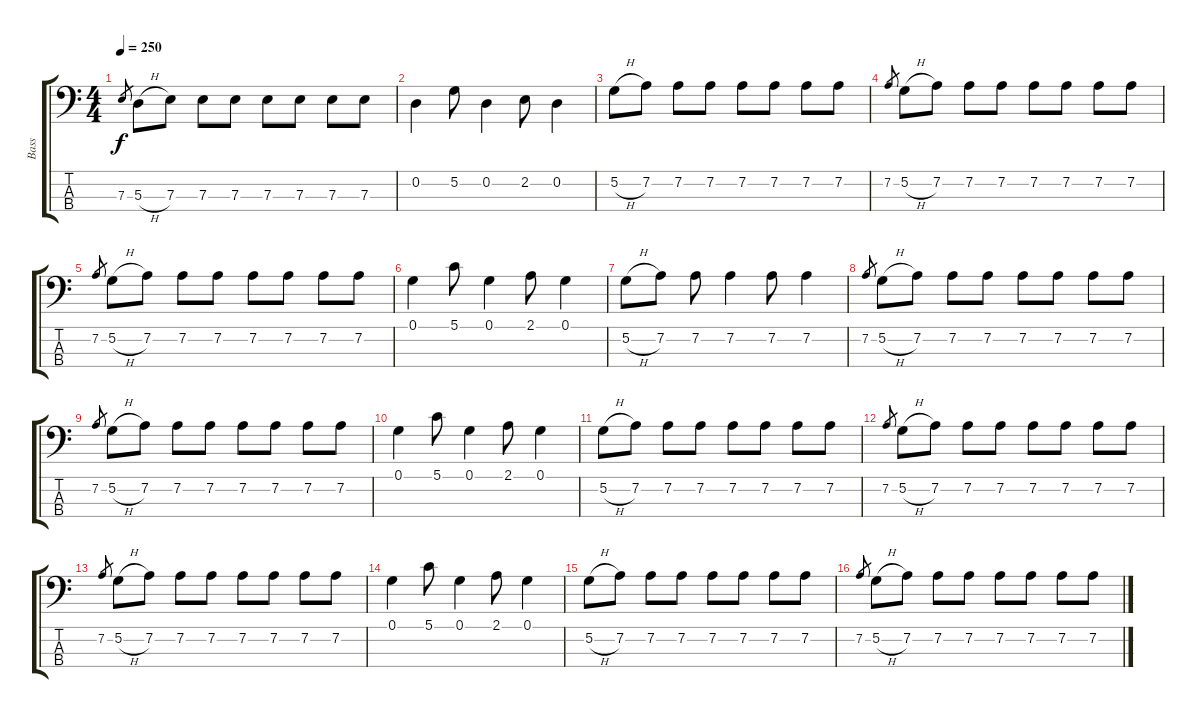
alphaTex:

\track ("Bass" "Bass") {instrument electricbassfinger}
\staff {score tabs}
\tuning (G2 D2 A1 E1) {hide}
\ts (4 4)
\tempo 250
\clef f4
\ks c
7.3.8{gr dy f} 5.3{h}.8 7.3.8 7.3.8 7.3.8 7.3.8 7.3.8 7.3.8 7.3.8 |
0.2.4 5.2.8 0.2.4 2.2.8 0.2.4 |
5.2{h}.8 7.2.8 7.2.8 7.2.8 7.2.8 7.2.8 7.2.8 7.2.8 |
7.2.8{gr} 5.2{h}.8 7.2.8 7.2.8 7.2.8 7.2.8 7.2.8 7.2.8 7.2.8 |
7.2.8{gr} 5.2{h}.8 7.2.8 7.2.8 7.2.8 7.2.8 7.2.8 7.2.8 7.2.8 |
0.1.4 5.1.8 0.1.4 2.1.8 0.1.4 |
5.2{h}.8 7.2.8 7.2.8 7.2.4 7.2.8 7.2.4 |
7.2.8{gr} 5.2{h}.8 7.2.8 7.2.8 7.2.8 7.2.8 7.2.8 7.2.8 7.2.8 |
7.2.8{gr} 5.2{h}.8 7.2.8 7.2.8 7.2.8 7.2.8 7.2.8 7.2.8 7.2.8 |
0.1.4 5.1.8 0.1.4 2.1.8 0.1.4 |
5.2{h}.8 7.2.8 7.2.8 7.2.8 7.2.8 7.2.8 7.2.8 7.2.8 |
7.2.8{gr} 5.2{h}.8 7.2.8 7.2.8 7.2.8 7.2.8 7.2.8 7.2.8 7.2.8 |
7.2.8{gr} 5.2{h}.8 7.2.8 7.2.8 7.2.8 7.2.8 7.2.8 7.2.8 7.2.8 |
0.1.4 5.1.8 0.1.4 2.1.8 0.1.4 |
5.2{h}.8 7.2.8 7.2.8 7.2.8 7.2.8 7.2.8 7.2.8 7.2.8 |
7.2.8{gr} 5.2{h}.8 7.2.8 7.2.8 7.2.8 7.2.8 7.2.8 7.2.8 7.2.8
